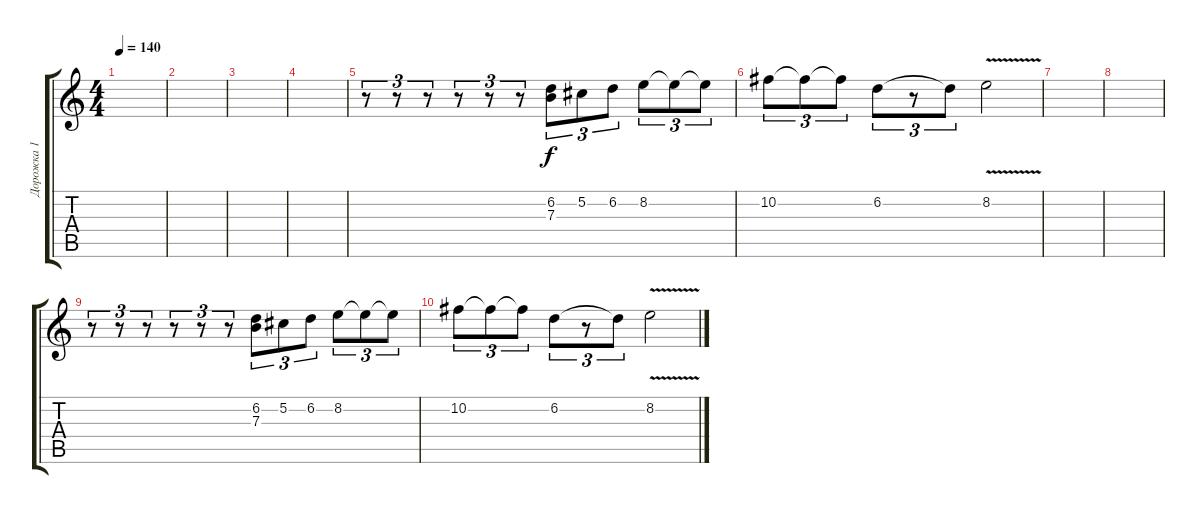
\track ("Дорожка 1" "Дорожка 1") {instrument distortionguitar}
\staff {score tabs}
\tuning (Db4 Ab3 E3 B2 Gb2 B1) {hide}
\ts (4 4)
\tempo 140
\clef g2
\ks c
|
|
|
|
r.8{tu (3 2)} r.8{tu (3 2)} r.8{tu (3 2)} r.8{tu (3 2)} r.8{tu (3 2)} r.8{tu (3 2)} (6.2 7.3).8{tu (3 2)} 5.2.8{tu (3 2)} 6.2.8{tu (3 2)} 8.2.8{tu (3 2)} 8.2{t}.8{tu (3 2)} 8.2{t}.8{tu (3 2)} |
10.2.8{tu (3 2)} 10.2{t}.8{tu (3 2)} 10.2{t}.8{tu (3 2)} 6.2.8{tu (3 2)} r.8{tu (3 2)} 6.2{t}.8{tu (3 2)} 8.2{v}.2 |
|
|
r.8{tu (3 2)} r.8{tu (3 2)} r.8{tu (3 2)} r.8{tu (3 2)} r.8{tu (3 2)} r.8{tu (3 2)} (6.2 7.3).8{tu (3 2)} 5.2.8{tu (3 2)} 6.2.8{tu (3 2)} 8.2.8{tu (3 2)} 8.2{t}.8{tu (3 2)} 8.2{t}.8{tu (3 2)} |
10.2.8{tu (3 2)} 10.2{t}.8{tu (3 2)} 10.2{t}.8{tu (3 2)} 6.2.8{tu (3 2)} r.8{tu (3 2)} 6.2{t}.8{tu (3 2)} 8.2{v}.2
